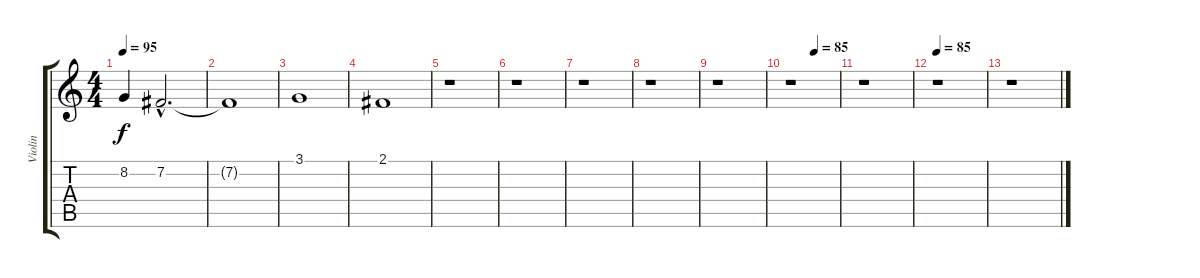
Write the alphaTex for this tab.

\track ("Violin" "Violin") {instrument stringensemble2}
\staff {score tabs}
\tuning (E4 B3 G3 D3 A2 E2) {hide}
\ts (4 4)
\tempo 95
\clef g2
\ks c
8.2.4{dy f} 7.2{hac}.2{d} |
7.2{t}.1 |
3.1.1 |
2.1.1 |
r.1 |
r.1 |
r.1 |
r.1 |
r.1 |
\tempo (85 0.5)
r.1 |
r.1 |
\tempo 85
r.1 |
r.1
